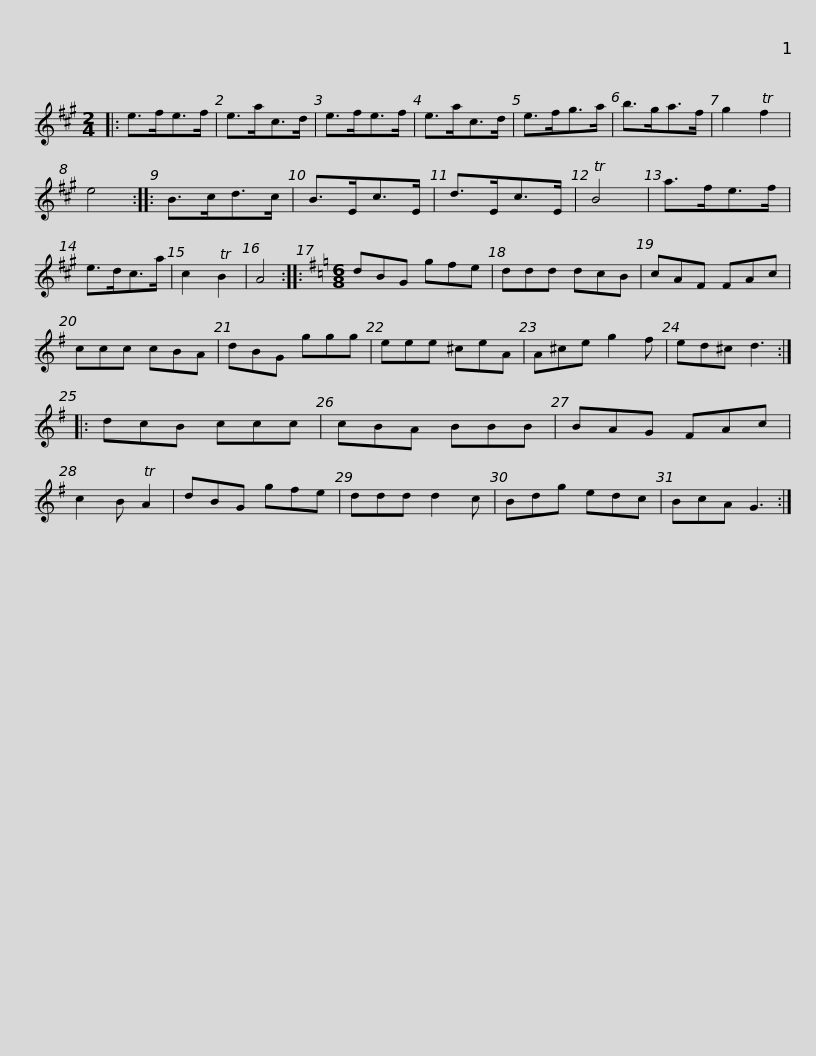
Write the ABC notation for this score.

X:1
L:1/8
M:2/4
I:linebreak $
K:A
V:1 treble
V:1
|: e>fe>f | e>ac>d | e>fe>f | e>ac>d | e>fg>a | %5
 b>ga>f | g2 Tf2 | e4 :: B>cd>c |$ B>Ec>E | %10
 d>Ec>E | TB4 | a>fe>f | e>dc>a | c2 TB2 | %15
 A4 ::[K:G][M:6/8] dBG gfe | ddd dcB |$ cAF FAc | ccc cBA | %20
 dBG ggg | eee ^ceA | A^ce g2 f | ed^c d3 :: dcB ccc |$ %25
 cBA BBB | BAG FAc | c2 B TA2 | dBG gfe | ddd d2 c | %30
 Bdg edc | BcA G3 :| %32
